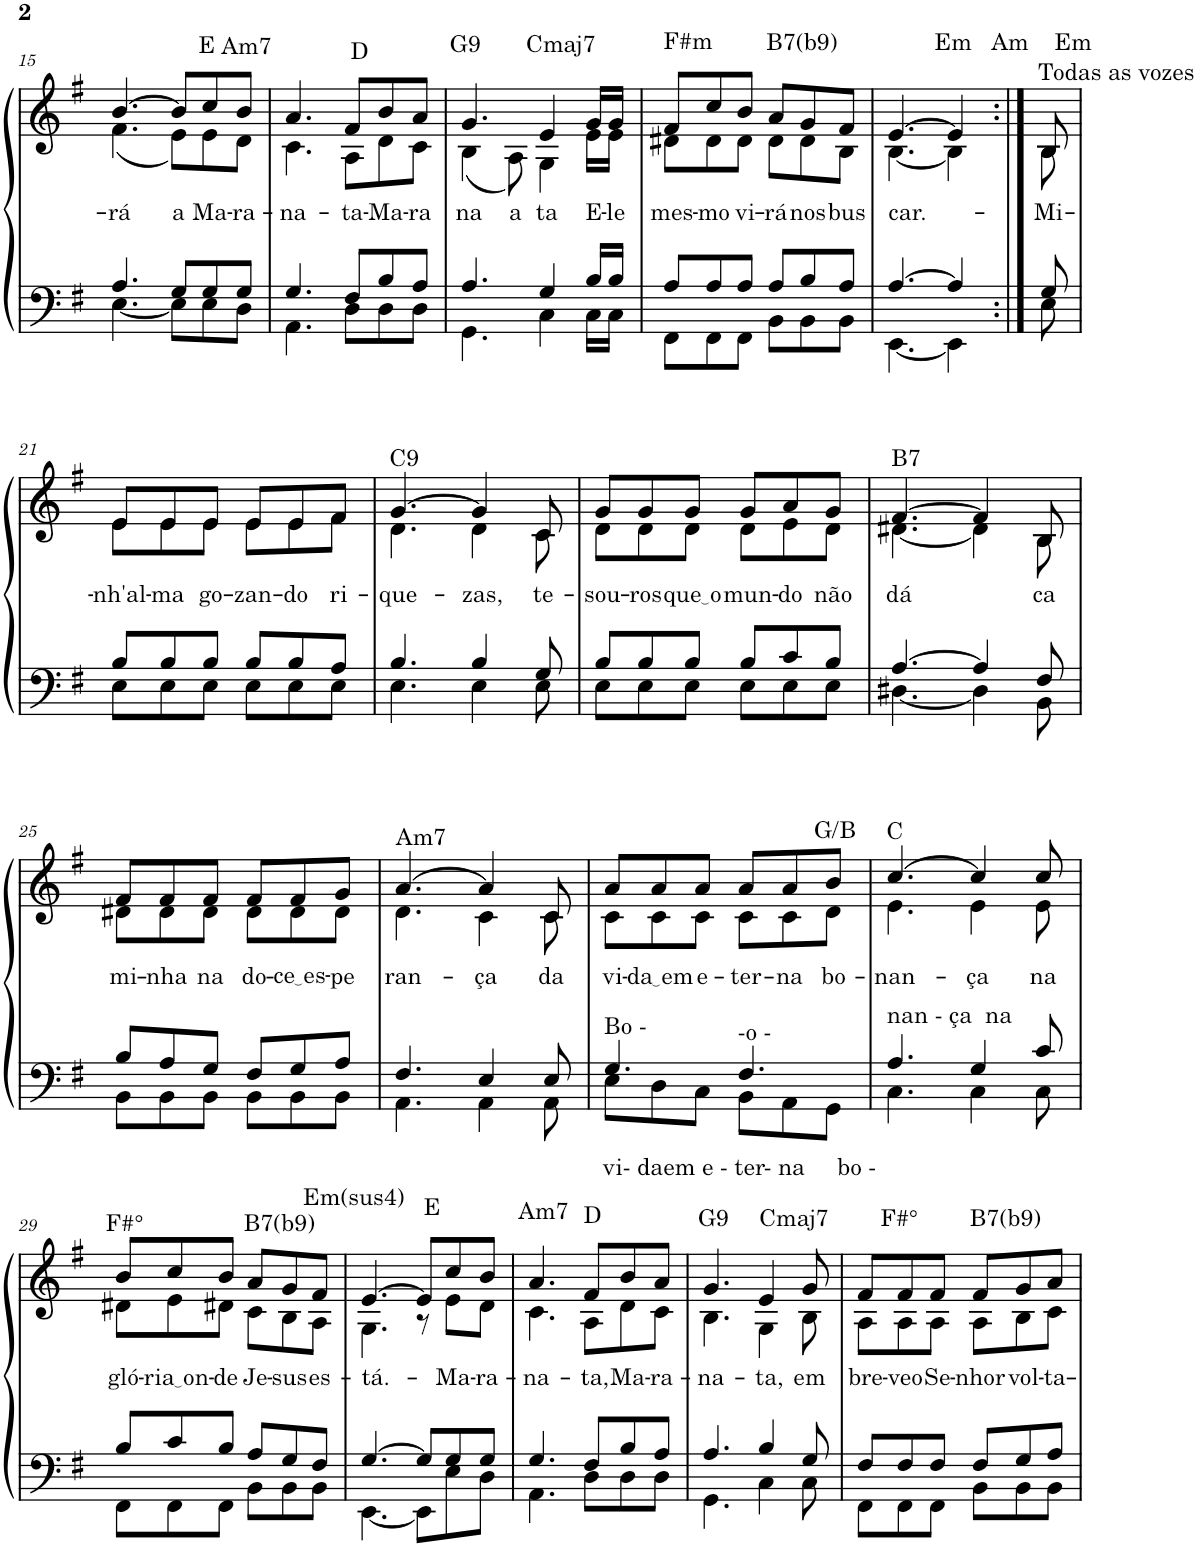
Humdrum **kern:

**kern	**kern	**text
*part1	*part1	*part1
*staff2	*staff1	*staff1
*I"Piano	*	*
*I'Pno.	*	*
!!LO:PB:g=z
*clefF4	*clefG2	*
*k[f#]	*k[f#]	*
*M6/8	*M6/8	*
=15	=15	=15
*^	*	*
*	*^	*	*
!	!	!	!	!LO:LY:b
*	*	*	*^	*
4.ryy	4.A/	[4.E\	[4.b/	(4.f#\	-rá-
!	!	!	!	!	!LO:LY:b
8ryy	8G/L	8E\L]	8b/L]	8e\L)	a
!	!	!	!LO:TX:a:t=E	!	!
!	!	!	!	!	!LO:LY:b
8ryy	8G/	8E\	8cc/	8e\	Ma-
!	!	!	!	!	!LO:LY:b
8ryy	8G/J	8D\J	8b/J	8d\J	-ra-
=16	=16	=16	=16	=16	=16
!	!	!	!	!	!LO:LY:b
4.ryy	4.G/	4.AA\	4.a/	4.c\	-na-
!	!	!	!LO:TX:a:t=D	!	!
!	!	!	!	!	!LO:LY:b
8ryy	8F#/L	8D\L	8f#/L	8A\L	-ta-
!	!	!	!	!	!LO:LY:b
8ryy	8B/	8D\	8b/	8d\	-Ma-
!	!	!	!	!	!LO:LY:b
8ryy	8A/J	8D\J	8a/J	8c\J	-ra
=17	=17	=17	=17	=17	=17
!	!	!	!LO:TX:a:t=Am7	!	!
!	!	!	!LO:TX:a:t=G9       Cmaj7	!	!
!	!	!	!	!	!LO:LY:b
4.ryy	4.A/	4.GG\	4.g/	(4B\	na
!	!	!	!	!	!LO:LY:b
.	.	.	.	8A\)	a
!	!	!	!	!	!LO:LY:b
4ryy	4G/	4C\	4e/	4G\	ta
!	!	!	!	!	!LO:LY:b
16ryy	16B/LL	16C\LL	16g/LL	16e\LL	E-
!	!	!	!	!	!LO:LY:b
16ryy	16B/JJ	16C\JJ	16g/JJ	16e\JJ	-le
=18	=18	=18	=18	=18	=18
!	!	!	!LO:TX:a:t=F#m	!	!
!	!	!	!	!	!LO:LY:b
8ryy	8A/L	8FF#\L	8f#/L	8d#X\L	mes-
!	!	!	!	!	!LO:LY:b
8ryy	8A/	8FF#\	8cc/	8d#\	-mo
!	!	!	!	!	!LO:LY:b
8ryy	8A/J	8FF#\J	8b/J	8d#\J	vi-
!	!	!	!LO:TX:a:t=B7(b9)               Em   Am    Em	!	!
!	!	!	!	!	!LO:LY:b
8ryy	8A/L	8BB\L	8a/L	8d#\L	-rá
!	!	!	!	!	!LO:LY:b
8ryy	8B/	8BB\	8g/	8d#\	nos
!	!	!	!	!	!LO:LY:b
8ryy	8A/J	8BB\J	8f#/J	8B\J	bus-
=19	=19	=19	=19	=19	=19
!	!	!	!	!	!LO:LY:b
4.ryy	[4.A/	[4.EE\	[4.e/	[4.B\	car.-
4ryy	4A/]	4EE\]	4e/]	4B\]	.
=20:|!	=20:|!	=20:|!	=20:|!	=20:|!	=20:|!
*	*	*^	*	*	*
!	!	!	!	!LO:TX:a:t=Todas as vozes	!	!
!	!	!	!	!	!	!LO:LY:b
8ryy	8ryy	8G/	8E\	8B/	8B\	-Mi-
!!LO:LB:g=z	!!
=21	=21	=21	=21	=21	=21	=21
!	!	!	!	!	!	!LO:LY:b
*	*	*v	*v	*	*	*
8ryy	8B/L	8E\L	8e/L	8e\L	-nh'al-
!	!	!	!	!	!LO:LY:b
8ryy	8B/	8E\	8e/	8e\	-ma
!	!	!	!	!	!LO:LY:b
8ryy	8B/J	8E\J	8e/J	8e\J	go-
!	!	!	!	!	!LO:LY:b
8ryy	8B/L	8E\L	8e/L	8e\L	-zan-
!	!	!	!	!	!LO:LY:b
8ryy	8B/	8E\	8e/	8e\	-do
!	!	!	!	!	!LO:LY:b
8ryy	8A/J	8E\J	8f#/J	8f#\J	ri-
=22	=22	=22	=22	=22	=22
!	!	!	!LO:TX:a:t=C9	!	!
!	!	!	!	!	!LO:LY:b
4.ryy	4.B/	4.E\	[4.g/	4.d\	-que-
!	!	!	!	!	!LO:LY:b
4ryy	4B/	4E\	4g/]	4d\	-zas,
!	!	!	!	!	!LO:LY:b
8ryy	8G/	8E\	8c/	8c\	te-
=23	=23	=23	=23	=23	=23
!	!	!	!	!	!LO:LY:b
8ryy	8B/L	8E\L	8g/L	8d\L	-sou-
!	!	!	!	!	!LO:LY:b
8ryy	8B/	8E\	8g/	8d\	-ros
!	!	!	!	!	!LO:LY:b
8ryy	8B/J	8E\J	8g/J	8d\J	que o
!	!	!	!	!	!LO:LY:b
8ryy	8B/L	8E\L	8g/L	8d\L	mun-
!	!	!	!	!	!LO:LY:b
8ryy	8c/	8E\	8a/	8e\	-do
!	!	!	!	!	!LO:LY:b
8ryy	8B/J	8E\J	8g/J	8d\J	não
=24	=24	=24	=24	=24	=24
!	!	!	!LO:TX:a:t=B7	!	!
!	!	!	!	!	!LO:LY:b
4.ryy	[4.A/	[4.D#X\	[4.f#/	[4.d#X\	dá
4ryy	4A/]	4D#\]	4f#/]	4d#\]	.
!	!	!	!	!	!LO:LY:b
16ryy	8F#/	8BB\	8B/	8B\	ca
16ryy	.	.	.	.	.
!!LO:LB:g=z	!!
=25	=25	=25	=25	=25	=25
!	!	!	!	!	!LO:LY:b
8ryy	8B/L	8BB\L	8f#/L	8d#X\L	mi-
!	!	!	!	!	!LO:LY:b
8ryy	8A/	8BB\	8f#/	8d#\	-nha
!	!	!	!	!	!LO:LY:b
8ryy	8G/J	8BB\J	8f#/J	8d#\J	na
!	!	!	!	!	!LO:LY:b
8ryy	8F#/L	8BB\L	8f#/L	8d#\L	do-
!	!	!	!	!	!LO:LY:b
8ryy	8G/	8BB\	8f#/	8d#\	ce es
!	!	!	!	!	!LO:LY:b
8ryy	8A/J	8BB\J	8g/J	8d#\J	-pe
=26	=26	=26	=26	=26	=26
!	!	!	!LO:TX:a:t=Am7	!	!
!	!	!	!	!	!LO:LY:b
4.ryy	4.F#/	4.AA\	[4.a/	4.d\	ran-
!	!	!	!	!	!LO:LY:b
4ryy	4E/	4AA\	4a/]	4c\	-ça
!	!	!	!	!	!LO:LY:b
16ryy	8E/	8AA\	8c/	8c\	da
16ryy	.	.	.	.	.
=27	=27	=27	=27	=27	=27
*	*	*^	*	*	*
!LO:TX:a:t=Bo -	!	!	!	!	!	!
!LO:TX:b:t=vi- daem e - ter- na     bo -	!	!	!	!	!	!
!	!	!	!	!	!	!LO:LY:b
4.ryy	8ryy	4.G/	8E\L	8a/L	8c\L	vi-
!	!	!	!	!	!	!LO:LY:b
.	8ryy	.	8D\	8a/	8c\	da em
!	!	!	!	!	!	!LO:LY:b
.	8ryy	.	8C\J	8a/J	8c\J	e-
!LO:TX:a:t=-o -	!	!	!	!	!	!
!	!	!	!	!	!	!LO:LY:b
4.ryy	8ryy	4.F#/	8BB\L	8a/L	8c\L	-ter-
!	!	!	!	!	!	!LO:LY:b
.	8ryy	.	8AA\	8a/	8c\	-na
!	!	!	!	!LO:TX:a:t=G/B	!	!
!	!	!	!	!	!	!LO:LY:b
.	8ryy	.	8GG\J	8b/J	8d\J	bo-
=28	=28	=28	=28	=28	=28	=28
!	!	!	!	!LO:TX:a:t=C	!	!
!LO:TX:a:t=nan - ça  na	!	!	!	!	!	!
!	!	!	!	!	!	!LO:LY:b
*	*	*v	*v	*	*	*
4.ryy	4.A/	4.C\	[4.cc/	4.e\	-nan-
!	!	!	!	!	!LO:LY:b
4ryy	4G/	4C\	4cc/]	4e\	-ça
!	!	!	!	!	!LO:LY:b
8ryy	8c/	8C\	8cc/	8e\	na
!!LO:LB:g=z	!!
=29	=29	=29	=29	=29	=29
!	!	!	!LO:TX:a:t=F#°	!	!
!	!	!	!	!	!LO:LY:b
8ryy	8B/L	8FF#\L	8b/L	8d#X\L	gló-
!	!	!	!	!	!LO:LY:b
8ryy	8c/	8FF#\	8cc/	8e\	ria on
!	!	!	!	!	!LO:LY:b
8ryy	8B/J	8FF#\J	8b/J	8d#X\J	-de
!	!	!	!LO:TX:a:t=B7(b9)	!	!
!	!	!	!	!	!LO:LY:b
8ryy	8A/L	8BB\L	8a/L	8c\L	Je-
!	!	!	!	!	!LO:LY:b
8ryy	8G/	8BB\	8g/	8B\	-sus
!	!	!	!	!	!LO:LY:b
8ryy	8F#/J	8BB\J	8f#/J	8A\J	es-
=30	=30	=30	=30	=30	=30
!	!	!	!LO:TX:a:t=Em(sus4)	!	!
!	!	!	!	!	!LO:LY:b
4.ryy	[4.G/	[4.EE\	[4.e/	4.G\	-tá.-
!	!	!	!LO:TX:a:t=E	!	!
8ryy	8G/L]	8EE\L]	8e/L]	8r	.
!	!	!	!	!	!LO:LY:b
8ryy	8G/	8E\	8cc/	8e\L	Ma-
!	!	!	!	!	!LO:LY:b
8ryy	8G/J	8D\J	8b/J	8d\J	-ra-
=31	=31	=31	=31	=31	=31
!	!	!	!LO:TX:a:t=Am7	!	!
!	!	!	!	!	!LO:LY:b
4.ryy	4.G/	4.AA\	4.a/	4.c\	-na-
!	!	!	!LO:TX:a:t=D	!	!
!	!	!	!	!	!LO:LY:b
8ryy	8F#/L	8D\L	8f#/L	8A\L	-ta,
!	!	!	!	!	!LO:LY:b
8ryy	8B/	8D\	8b/	8d\	Ma-
!	!	!	!	!	!LO:LY:b
8ryy	8A/J	8D\J	8a/J	8c\J	-ra-
=32	=32	=32	=32	=32	=32
!	!	!	!LO:TX:a:t=G9	!	!
!	!	!	!	!	!LO:LY:b
4.ryy	4.A/	4.GG\	4.g/	4.B\	-na-
!	!	!	!LO:TX:a:t=Cmaj7        F#°        B7(b9)	!	!
!	!	!	!	!	!LO:LY:b
4ryy	4B/	4C\	4e/	4G\	-ta,
!	!	!	!	!	!LO:LY:b
8ryy	8G/	8C\	8g/	8B\	em
=33	=33	=33	=33	=33	=33
!	!	!	!	!	!LO:LY:b
8ryy	8F#/L	8FF#\L	8f#/L	8A\L	bre-
!	!	!	!	!	!LO:LY:b
8ryy	8F#/	8FF#\	8f#/	8A\	-veo
!	!	!	!	!	!LO:LY:b
8ryy	8F#/J	8FF#\J	8f#/J	8A\J	Se-
!	!	!	!	!	!LO:LY:b
8ryy	8F#/L	8BB\L	8f#/L	8A\L	-nhor
!	!	!	!	!	!LO:LY:b
8ryy	8G/	8BB\	8g/	8B\	vol-
!	!	!	!	!	!LO:LY:b
8ryy	8A/J	8BB\J	8a/J	8c\J	-ta-
*v	*v	*v	*	*	*
*	*v	*v	*
=	=	=
*-	*-	*-
